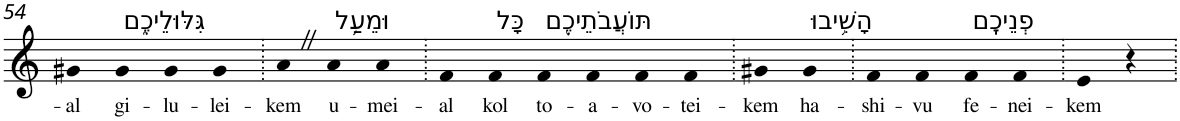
**kern	**text
*part1	*part1
*staff1	*staff1
*I"Piano	*
*I'Pno	*
!!LO:PB:g=z
*clefG2	*
*k[]	*
=54	=54
!	!LO:LY:b
4g#X	-al
!LO:TX:a:t=גִּלּוּלֵיכֶ֑ם	!
!	!LO:LY:b
4g#	gi-
!	!LO:LY:b
4g#	-lu-
!	!LO:LY:b
4g#	-lei-
=55.	=55.
!	!LO:LY:b
4aZ	-kem
!LO:TX:a:t=וּמֵעַ֥ל	!
!	!LO:LY:b
4a	u-
!	!LO:LY:b
4a	-mei-
=56.	=56.
!	!LO:LY:b
4f	-al
!LO:TX:a:t=כָּל	!
!	!LO:LY:b
4f	kol
!LO:TX:a:t=תּוֹעֲבֹתֵיכֶ֖ם	!
!	!LO:LY:b
4f	to-
!	!LO:LY:b
4f	-a-
!	!LO:LY:b
4f	-vo-
!	!LO:LY:b
4f	-tei-
=57.	=57.
!	!LO:LY:b
4g#X	-kem
!LO:TX:a:t=הָשִׁ֥יבוּ	!
!	!LO:LY:b
4g#	ha-
=58.	=58.
!	!LO:LY:b
4f	-shi-
!	!LO:LY:b
4f	-vu
!LO:TX:a:t=פְנֵיכֶֽם	!
!	!LO:LY:b
4f	fe-
!	!LO:LY:b
4f	-nei-
=59.	=59.
!	!LO:LY:b
4e	-kem
4r	.
=.	=.
*-	*-
